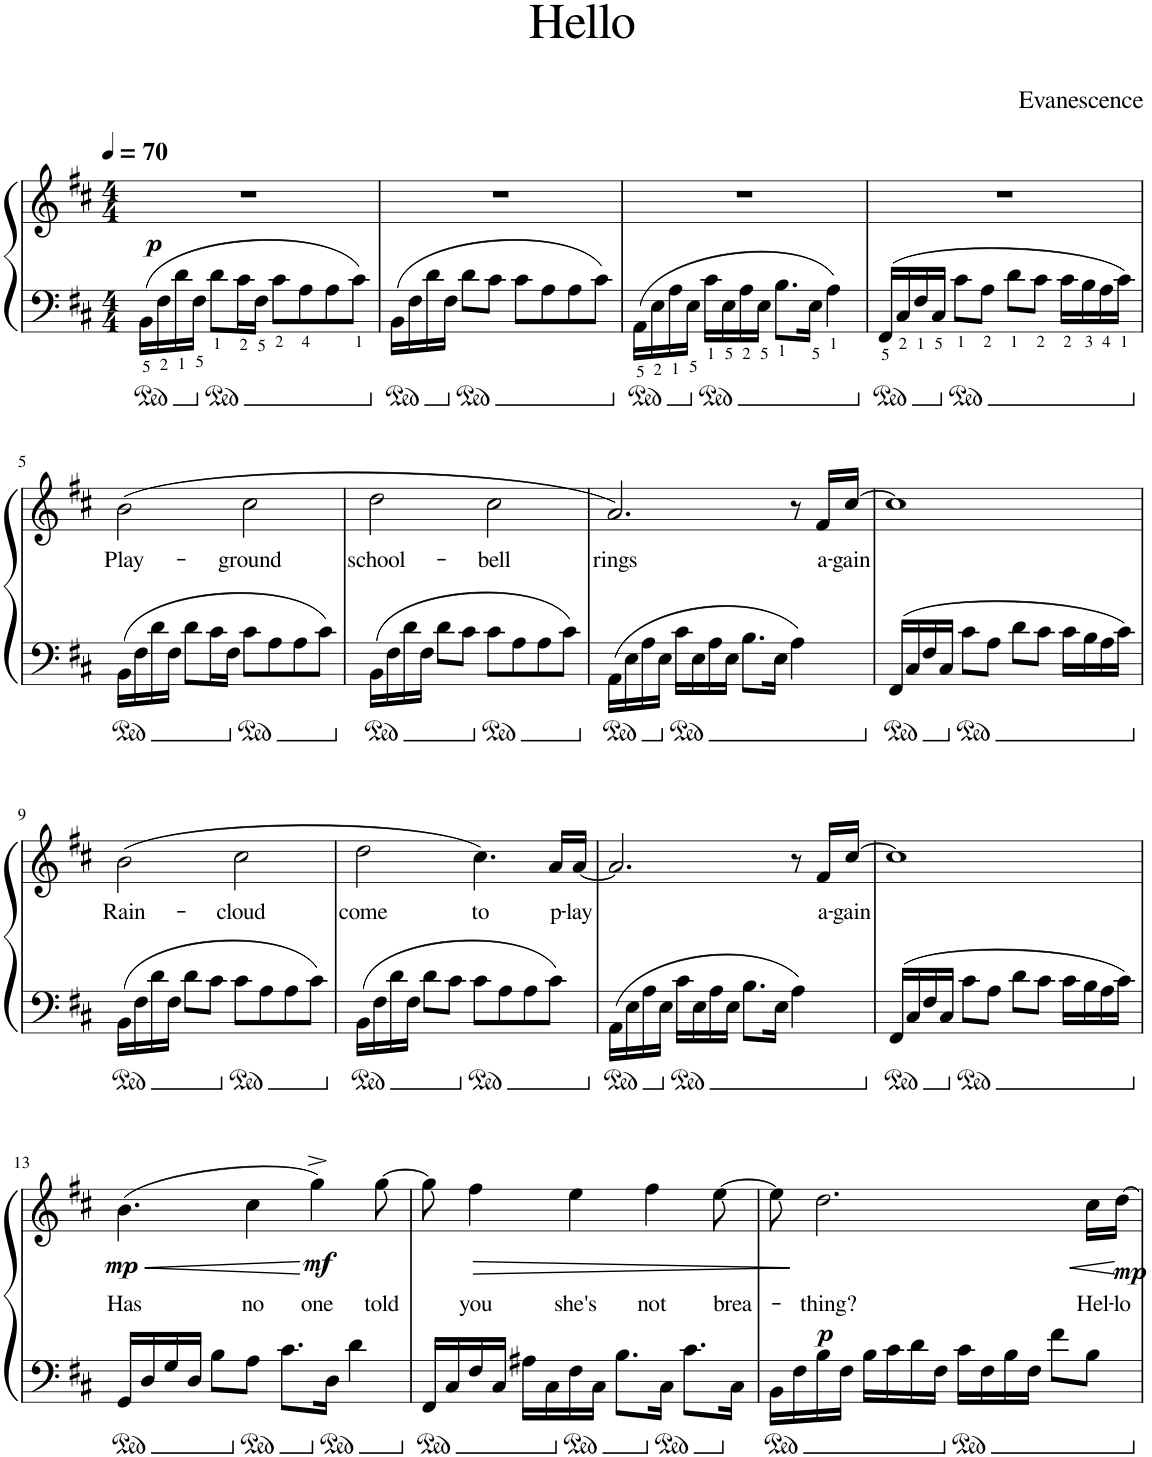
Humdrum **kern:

**kern	**kern	**text	**dynam
*part1	*part1	*part1	*part1
*staff2	*staff1	*staff1	*staff1/2
*I"Piano	*	*	*
*I'Pno.	*	*	*
*clefF4	*clefG2	*	*
*k[f#c#]	*k[f#c#]	*	*
*M4/4	*M4/4	*	*
*MM70	*MM70	*	*
=1	=1	=1	=1
!	!	!	!LO:DY:a=2
16BB\LL	1r	.	p
16F#\	.	.	.
16d\	.	.	.
16F#\JJ	.	.	.
8d\L	.	.	.
16c#\L	.	.	.
16F#\JJ	.	.	.
8c#\L	.	.	.
8A\	.	.	.
8A\	.	.	.
8c#\J	.	.	.
=2	=2	=2	=2
16BB\LL	1r	.	.
16F#\	.	.	.
16d\	.	.	.
16F#\JJ	.	.	.
8d\L	.	.	.
8c#\J	.	.	.
8c#\L	.	.	.
8A\	.	.	.
8A\	.	.	.
8c#\J	.	.	.
=3	=3	=3	=3
16AA\LL	1r	.	.
16E\	.	.	.
16A\	.	.	.
16E\JJ	.	.	.
16c#\LL	.	.	.
16E\	.	.	.
16A\	.	.	.
16E\JJ	.	.	.
8.B\L	.	.	.
16E\Jk	.	.	.
4A\	.	.	.
=4	=4	=4	=4
16FF#/LL	1r	.	.
16C#/	.	.	.
16F#/	.	.	.
16C#/JJ	.	.	.
8c#\L	.	.	.
8A\J	.	.	.
8d\L	.	.	.
8c#\J	.	.	.
16c#\LL	.	.	.
16B\	.	.	.
16A\	.	.	.
16c#\JJ	.	.	.
!!LO:LB:g=z
=5	=5	=5	=5
!	!	!LO:LY:b	!
16BB\LL	(2b\	Play-	.
16F#\	.	.	.
16d\	.	.	.
16F#\JJ	.	.	.
8d\L	.	.	.
16c#\L	.	.	.
16F#\JJ	.	.	.
!	!	!LO:LY:b	!
8c#\L	2cc#\	-ground	.
8A\	.	.	.
8A\	.	.	.
8c#\J	.	.	.
=6	=6	=6	=6
!	!	!LO:LY:b	!
16BB\LL	2dd\	school-	.
16F#\	.	.	.
16d\	.	.	.
16F#\JJ	.	.	.
8d\L	.	.	.
8c#\J	.	.	.
!	!	!LO:LY:b	!
8c#\L	2cc#\	-bell	.
8A\	.	.	.
8A\	.	.	.
8c#\J	.	.	.
=7	=7	=7	=7
!	!	!LO:LY:b	!
16AA\LL	2.a/)	rings	.
16E\	.	.	.
16A\	.	.	.
16E\JJ	.	.	.
16c#\LL	.	.	.
16E\	.	.	.
16A\	.	.	.
16E\JJ	.	.	.
8.B\L	.	.	.
16E\Jk	.	.	.
4A\	8r	.	.
!	!	!LO:LY:b	!
.	16f#/LL	a-	.
!	!	!LO:LY:b	!
.	[16cc#/JJ	-gain	.
=8	=8	=8	=8
16FF#/LL	1cc#]	.	.
16C#/	.	.	.
16F#/	.	.	.
16C#/JJ	.	.	.
8c#\L	.	.	.
8A\J	.	.	.
8d\L	.	.	.
8c#\J	.	.	.
16c#\LL	.	.	.
16B\	.	.	.
16A\	.	.	.
16c#\JJ	.	.	.
!!LO:LB:g=z
=9	=9	=9	=9
!	!	!LO:LY:b	!
16BB\LL	(2b\	Rain-	.
16F#\	.	.	.
16d\	.	.	.
16F#\JJ	.	.	.
8d\L	.	.	.
8c#\J	.	.	.
!	!	!LO:LY:b	!
8c#\L	2cc#\	-cloud	.
8A\	.	.	.
8A\	.	.	.
8c#\J	.	.	.
=10	=10	=10	=10
!	!	!LO:LY:b	!
16BB\LL	2dd\	come	.
16F#\	.	.	.
16d\	.	.	.
16F#\JJ	.	.	.
8d\L	.	.	.
8c#\J	.	.	.
!	!	!LO:LY:b	!
8c#\L	4.cc#\)	to	.
8A\	.	.	.
8A\	.	.	.
!	!	!LO:LY:b	!
8c#\J	16a/LL	p-	.
!	!	!LO:LY:b	!
.	[16a/JJ	-lay	.
=11	=11	=11	=11
16AA\LL	2.a/]	.	.
16E\	.	.	.
16A\	.	.	.
16E\JJ	.	.	.
16c#\LL	.	.	.
16E\	.	.	.
16A\	.	.	.
16E\JJ	.	.	.
8.B\L	.	.	.
16E\Jk	.	.	.
4A\	8r	.	.
!	!	!LO:LY:b	!
.	16f#/LL	a-	.
!	!	!LO:LY:b	!
.	[16cc#/JJ	-gain	.
=12	=12	=12	=12
16FF#/LL	1cc#]	.	.
16C#/	.	.	.
16F#/	.	.	.
16C#/JJ	.	.	.
8c#\L	.	.	.
8A\J	.	.	.
8d\L	.	.	.
8c#\J	.	.	.
16c#\LL	.	.	.
16B\	.	.	.
16A\	.	.	.
16c#\JJ	.	.	.
!!LO:LB:g=z
=13	=13	=13	=13
!	!	!LO:LY:b	!LO:HP:b
!	!	!	!LO:DY:n=1:b
*	*^	*	*
16GG/LL	(4.b\	2ryy	Has	< mp
16D/	.	.	.	.
16G/	.	.	.	.
16D/JJ	.	.	.	.
8B\L	.	.	.	.
!	!	!	!LO:LY:b	!
8A\J	4cc#\	.	no	.
8.c#\L	.	8.ryy	.	.
!	!	!	!LO:LY:b	!
.	4gg^\)	.	one	.
!	!	!	!	!LO:DY:n=2:b
16D\Jk	.	4ryy	.	mf
4d\	.	.	.	.
!	!	!	!LO:LY:b	!
.	[8gg\	.	told	.
.	.	16ryy	.	.
.	.	.	.	[
=14	=14	=14	=14	=14
!	!	!	!	!LO:HP:b
*	*v	*v	*	*
16FF#/LL	8gg\]	.	>
16C#/	.	.	.
!	!	!LO:LY:b	!
16F#/	4ff#\	you	.
16C#/JJ	.	.	.
16A#X\LL	.	.	.
16C#\	.	.	.
!	!	!LO:LY:b	!
16F#\	4ee\	she's	.
16C#\JJ	.	.	.
8.B\L	.	.	.
!	!	!LO:LY:b	!
.	4ff#\	not	.
16C#\Jk	.	.	.
8.c#\L	.	.	.
!	!	!LO:LY:b	!
.	[8ee\	brea-	.
16C#\Jk	.	.	.
=15	=15	=15	=15
16BB\LL	8ee\]	.	.
16F#\	.	.	.
!	!	!LO:LY:b	!LO:DY:b
16B\	2.dd\	-thing?	p
16F#\JJ	.	.	.
16B\LL	.	.	.
16c#\	.	.	.
16d\	.	.	.
16F#\JJ	.	.	.
16c#\LL	.	.	.
16F#\	.	.	.
16B\	.	.	.
16F#\JJ	.	.	.
8f#\L	.	.	.
!	!	!LO:LY:b	!LO:HP:n=1:b
8B\J	16cc#\LL	Hel-	] <
!	!	!LO:LY:b	!LO:DY:b
.	[16dd\JJ	-lo	mp
.	.	.	[
=	=	=	=
*-	*-	*-	*-
